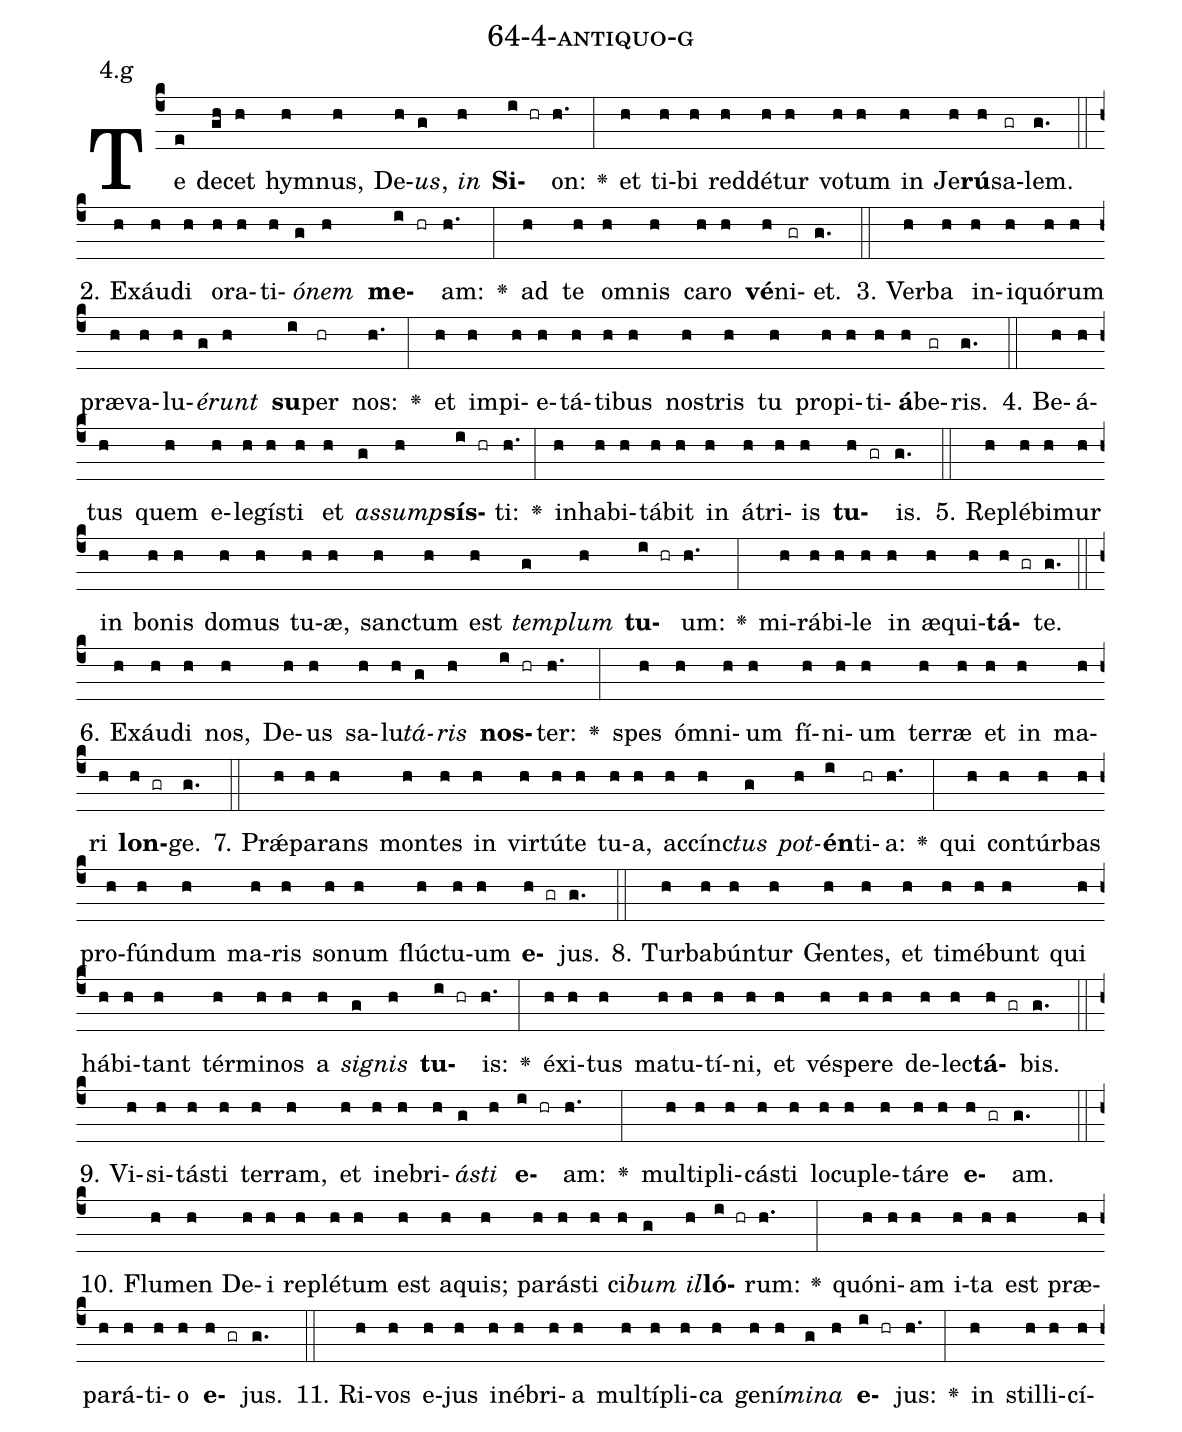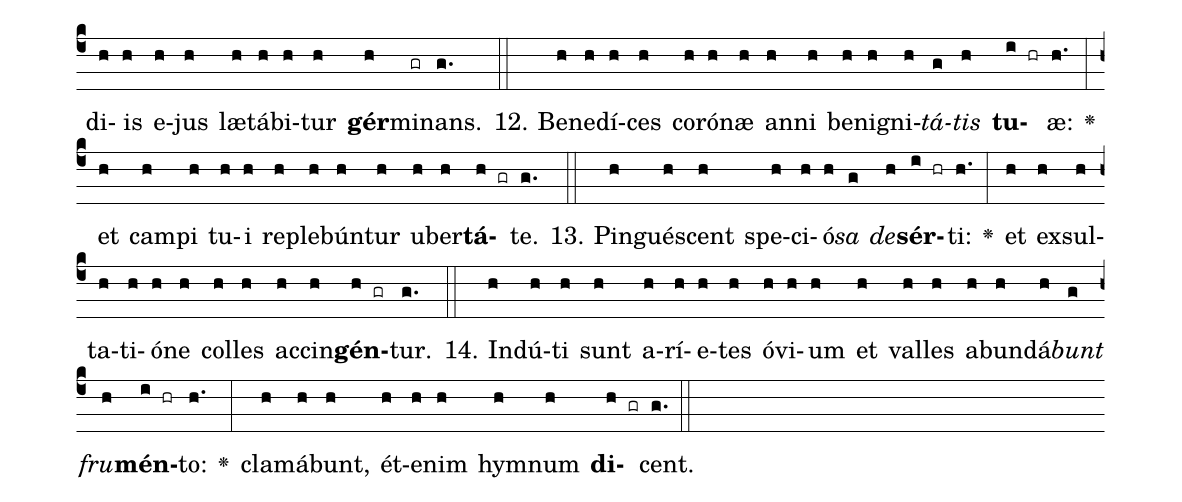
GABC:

name: 64-4-antiquo-g;
annotation: 4.g;
%%
(c4)Te(e) de(gh)cet(h) hym(h)nus,(h) De(h)<i>us</i>,(g) <i>in</i>(h) <b>Si</b>(i hr)on:(h.) <v>\greheightstar</v>(:) et(h) ti(h)bi(h) red(h)dé(h)tur(h) vo(h)tum(h) in(h) Je(h)<b>rú</b>(h)sa(gr)lem.(g.) (::)
2. Ex(h)áu(h)di(h) o(h)ra(h)ti(h)<i>ó</i>(g)<i>nem</i>(h) <b>me</b>(i hr)am:(h.) <v>\greheightstar</v>(:) ad(h) te(h) om(h)nis(h) ca(h)ro(h) <b>vé</b>(h)ni(gr)et.(g.) (::)
3. Ver(h)ba(h) in(h)i(h)quó(h)rum(h) præ(h)va(h)lu(h)<i>é</i>(g)<i>runt</i>(h) <b>su</b>(i)per(hr) nos:(h.) <v>\greheightstar</v>(:) et(h) im(h)pi(h)e(h)tá(h)ti(h)bus(h) nos(h)tris(h) tu(h) pro(h)pi(h)ti(h)<b>á</b>(h)be(gr)ris.(g.) (::)
4. Be(h)á(h)tus(h) quem(h) e(h)le(h)gís(h)ti(h) et(h) <i>as</i>(g)<i>sump</i>(h)<b>sís</b>(i hr)ti:(h.) <v>\greheightstar</v>(:) in(h)ha(h)bi(h)tá(h)bit(h) in(h) á(h)tri(h)is(h) <b>tu</b>(h gr)is.(g.) (::)
5. Re(h)plé(h)bi(h)mur(h) in(h) bo(h)nis(h) do(h)mus(h) tu(h)æ,(h) sanc(h)tum(h) est(h) <i>tem</i>(g)<i>plum</i>(h) <b>tu</b>(i hr)um:(h.) <v>\greheightstar</v>(:) mi(h)rá(h)bi(h)le(h) in(h) æ(h)qui(h)<b>tá</b>(h gr)te.(g.) (::)
6. Ex(h)áu(h)di(h) nos,(h) De(h)us(h) sa(h)lu(h)<i>tá</i>(g)<i>ris</i>(h) <b>nos</b>(i hr)ter:(h.) <v>\greheightstar</v>(:) spes(h) óm(h)ni(h)um(h) fí(h)ni(h)um(h) ter(h)ræ(h) et(h) in(h) ma(h)ri(h) <b>lon</b>(h gr)ge.(g.) (::)
7. Prǽ(h)pa(h)rans(h) mon(h)tes(h) in(h) vir(h)tú(h)te(h) tu(h)a,(h) ac(h)cínc(h)<i>tus</i>(g) <i>pot</i>(h)<b>én</b>(i)ti(hr)a:(h.) <v>\greheightstar</v>(:) qui(h) con(h)túr(h)bas(h) pro(h)fún(h)dum(h) ma(h)ris(h) so(h)num(h) flúc(h)tu(h)um(h) <b>e</b>(h gr)jus.(g.) (::)
8. Tur(h)ba(h)bún(h)tur(h) Gen(h)tes,(h) et(h) ti(h)mé(h)bunt(h) qui(h) há(h)bi(h)tant(h) tér(h)mi(h)nos(h) a(h) <i>si</i>(g)<i>gnis</i>(h) <b>tu</b>(i hr)is:(h.) <v>\greheightstar</v>(:) éx(h)i(h)tus(h) ma(h)tu(h)tí(h)ni,(h) et(h) vés(h)pe(h)re(h) de(h)lec(h)<b>tá</b>(h gr)bis.(g.) (::)
9. Vi(h)si(h)tás(h)ti(h) ter(h)ram,(h) et(h) in(h)e(h)bri(h)<i>ás</i>(g)<i>ti</i>(h) <b>e</b>(i hr)am:(h.) <v>\greheightstar</v>(:) mul(h)ti(h)pli(h)cás(h)ti(h) lo(h)cu(h)ple(h)tá(h)re(h) <b>e</b>(h gr)am.(g.) (::)
10. Flu(h)men(h) De(h)i(h) re(h)plé(h)tum(h) est(h) a(h)quis;(h) pa(h)rás(h)ti(h) ci(h)<i>bum</i>(g) <i>il</i>(h)<b>ló</b>(i hr)rum:(h.) <v>\greheightstar</v>(:) quón(h)i(h)am(h) i(h)ta(h) est(h) præ(h)pa(h)rá(h)ti(h)o(h) <b>e</b>(h gr)jus.(g.) (::)
11. Ri(h)vos(h) e(h)jus(h) in(h)é(h)bri(h)a(h) mul(h)tí(h)pli(h)ca(h) ge(h)ní(h)<i>mi</i>(g)<i>na</i>(h) <b>e</b>(i hr)jus:(h.) <v>\greheightstar</v>(:) in(h) stil(h)li(h)cí(h)di(h)is(h) e(h)jus(h) læ(h)tá(h)bi(h)tur(h) <b>gér</b>(h)mi(gr)nans.(g.) (::)
12. Be(h)ne(h)dí(h)ces(h) co(h)ró(h)næ(h) an(h)ni(h) be(h)ni(h)gni(h)<i>tá</i>(g)<i>tis</i>(h) <b>tu</b>(i hr)æ:(h.) <v>\greheightstar</v>(:) et(h) cam(h)pi(h) tu(h)i(h) re(h)ple(h)bún(h)tur(h) u(h)ber(h)<b>tá</b>(h gr)te.(g.) (::)
13. Pin(h)gué(h)scent(h) spe(h)ci(h)ó(h)<i>sa</i>(g) <i>de</i>(h)<b>sér</b>(i hr)ti:(h.) <v>\greheightstar</v>(:) et(h) ex(h)sul(h)ta(h)ti(h)ó(h)ne(h) col(h)les(h) ac(h)cin(h)<b>gén</b>(h gr)tur.(g.) (::)
14. Ind(h)ú(h)ti(h) sunt(h) a(h)rí(h)e(h)tes(h) ó(h)vi(h)um(h) et(h) val(h)les(h) ab(h)un(h)dá(h)<i>bunt</i>(g) <i>fru</i>(h)<b>mén</b>(i hr)to:(h.) <v>\greheightstar</v>(:) cla(h)má(h)bunt,(h) ét(h)e(h)nim(h) hym(h)num(h) <b>di</b>(h gr)cent.(g.) (::)
